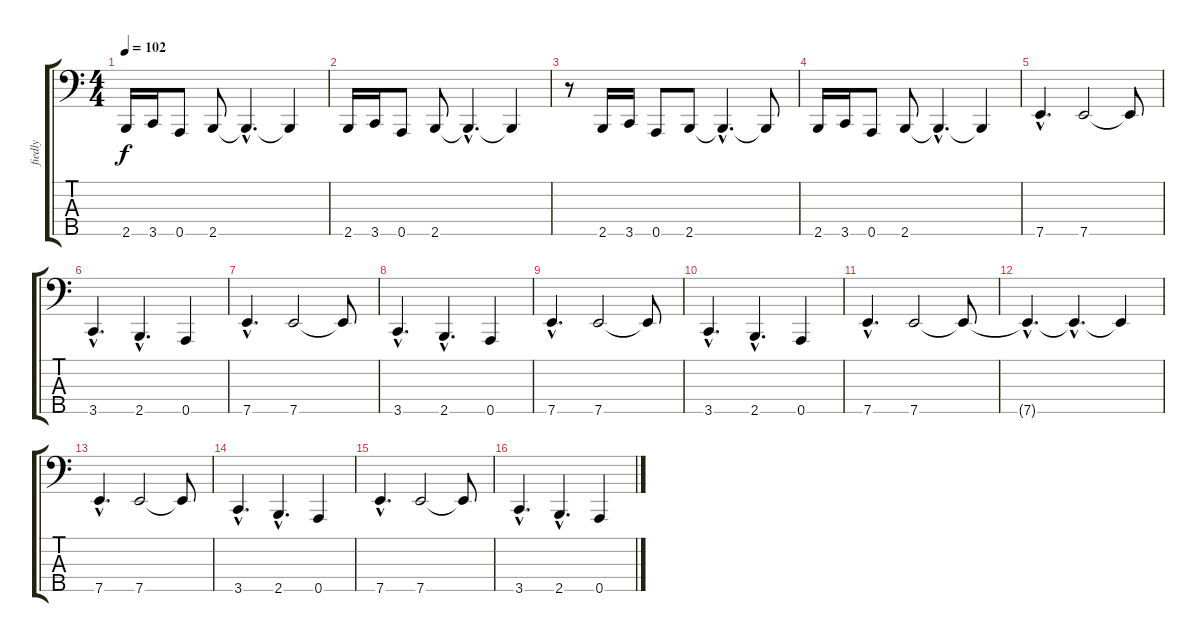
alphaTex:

\track ("fiedly" "fiedly") {instrument slapbass1}
\staff {score tabs}
\tuning (F2 C2 G1 D1 A0) {hide}
\ts (4 4)
\tempo 102
\clef f4
\ks c
2.5.16{dy f} 3.5.16 0.5.8 2.5.8 2.5{hac t}.4{d} 2.5{t}.4 |
2.5.16 3.5.16 0.5.8 2.5.8 2.5{hac t}.4{d} 2.5{t}.4 |
r.8 2.5.16 3.5.16 0.5.8 2.5.8 2.5{hac t}.4{d} 2.5{t}.8 |
2.5.16 3.5.16 0.5.8 2.5.8 2.5{hac t}.4{d} 2.5{t}.4 |
7.5{hac}.4{d} 7.5.2 7.5{t}.8 |
3.5{hac}.4{d} 2.5{hac}.4{d} 0.5.4 |
7.5{hac}.4{d} 7.5.2 7.5{t}.8 |
3.5{hac}.4{d} 2.5{hac}.4{d} 0.5.4 |
7.5{hac}.4{d} 7.5.2 7.5{t}.8 |
3.5{hac}.4{d} 2.5{hac}.4{d} 0.5.4 |
7.5{hac}.4{d} 7.5.2 7.5{t}.8 |
7.5{hac t}.4{d} 7.5{hac t}.4{d} 7.5{t}.4 |
7.5{hac}.4{d} 7.5.2 7.5{t}.8 |
3.5{hac}.4{d} 2.5{hac}.4{d} 0.5.4 |
7.5{hac}.4{d} 7.5.2 7.5{t}.8 |
3.5{hac}.4{d} 2.5{hac}.4{d} 0.5.4
